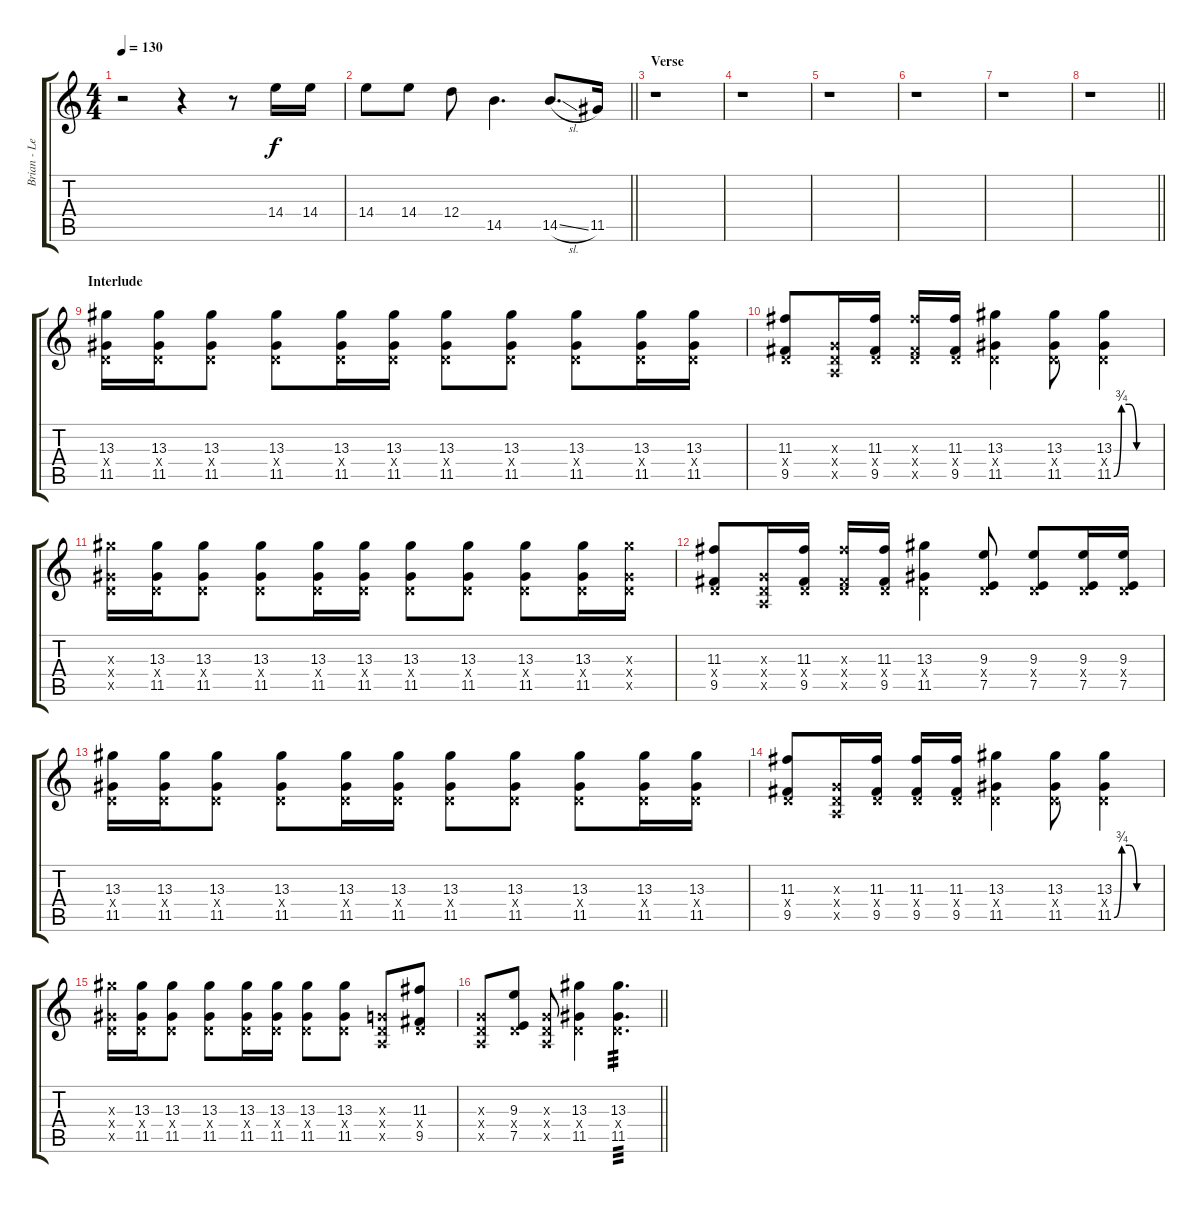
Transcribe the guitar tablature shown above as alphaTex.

\track ("Brian - Lead Guitar" "Brian - Le") {instrument electricguitarjazz}
\staff {score tabs}
\tuning (E4 B3 G3 D3 A2 E2) {hide}
\ts (4 4)
\tempo 130
\clef g2
\ks c
r.2{dy f} r.4 r.8 14.4.16 14.4.16 |
\barLineRight lightlight
14.4.8 14.4.8 12.4.8 14.5.4{d} 14.5{sl}.8{d} 11.5.16 |
\section ("" "Verse")
r.1 |
r.1 |
r.1 |
r.1 |
r.1 |
\barLineRight lightlight
r.1 |
\section ("" "Interlude")
(13.3 0.4{x} 11.5).16 (13.3 0.4{x} 11.5).16 (13.3 0.4{x} 11.5).8 (13.3 0.4{x} 11.5).8 (13.3 0.4{x} 11.5).16 (13.3 0.4{x} 11.5).16 (13.3 0.4{x} 11.5).8 (13.3 0.4{x} 11.5).8 (13.3 0.4{x} 11.5).8 (13.3 0.4{x} 11.5).16 (13.3 0.4{x} 11.5).16 |
(11.3 0.4{x} 9.5).8 (0.3{x} 0.4{x} 0.5{x}).16 (11.3 0.4{x} 9.5).16 (11.3{x} 0.4{x} 9.5{x}).16 (11.3 0.4{x} 9.5).16 (13.3 0.4{x} 11.5).4 (13.3 0.4{x} 11.5).8 (13.3 0.4{x} 11.5{be (custom 0 0 10 3 20 3 30 0 60 0)}).4 |
(13.3{x} 0.4{x} 11.5{x}).16 (13.3 0.4{x} 11.5).16 (13.3 0.4{x} 11.5).8 (13.3 0.4{x} 11.5).8 (13.3 0.4{x} 11.5).16 (13.3 0.4{x} 11.5).16 (13.3 0.4{x} 11.5).8 (13.3 0.4{x} 11.5).8 (13.3 0.4{x} 11.5).8 (13.3 0.4{x} 11.5).16 (13.3{x} 0.4{x} 11.5{x}).16 |
(11.3 0.4{x} 9.5).8 (0.3{x} 0.4{x} 0.5{x}).16 (11.3 0.4{x} 9.5).16 (11.3{x} 0.4{x} 9.5{x}).16 (11.3 0.4{x} 9.5).16 (13.3 0.4{x} 11.5).4 (9.3 0.4{x} 7.5).8 (9.3 0.4{x} 7.5).8 (9.3 0.4{x} 7.5).16 (9.3 0.4{x} 7.5).16 |
(13.3 0.4{x} 11.5).16 (13.3 0.4{x} 11.5).16 (13.3 0.4{x} 11.5).8 (13.3 0.4{x} 11.5).8 (13.3 0.4{x} 11.5).16 (13.3 0.4{x} 11.5).16 (13.3 0.4{x} 11.5).8 (13.3 0.4{x} 11.5).8 (13.3 0.4{x} 11.5).8 (13.3 0.4{x} 11.5).16 (13.3 0.4{x} 11.5).16 |
(11.3 0.4{x} 9.5).8 (0.3{x} 0.4{x} 0.5{x}).16 (11.3 0.4{x} 9.5).16 (11.3 0.4{x} 9.5).16 (11.3 0.4{x} 9.5).16 (13.3 0.4{x} 11.5).4 (13.3 0.4{x} 11.5).8 (13.3 0.4{x} 11.5{be (custom 0 0 10 3 20 3 30 0 60 0)}).4 |
(13.3{x} 0.4{x} 11.5{x}).16 (13.3 0.4{x} 11.5).16 (13.3 0.4{x} 11.5).8 (13.3 0.4{x} 11.5).8 (13.3 0.4{x} 11.5).16 (13.3 0.4{x} 11.5).16 (13.3 0.4{x} 11.5).8 (13.3 0.4{x} 11.5).8 (0.3{x} 0.4{x} 0.5{x}).8 (11.3 0.4{x} 9.5).8 |
\barLineRight lightlight
(0.3{x} 0.4{x} 0.5{x}).8 (9.3 0.4{x} 7.5).8 (0.3{x} 0.4{x} 0.5{x}).8 (13.3 0.4{x} 11.5).4 (13.3 0.4{x} 11.5).4{d tp 3}
